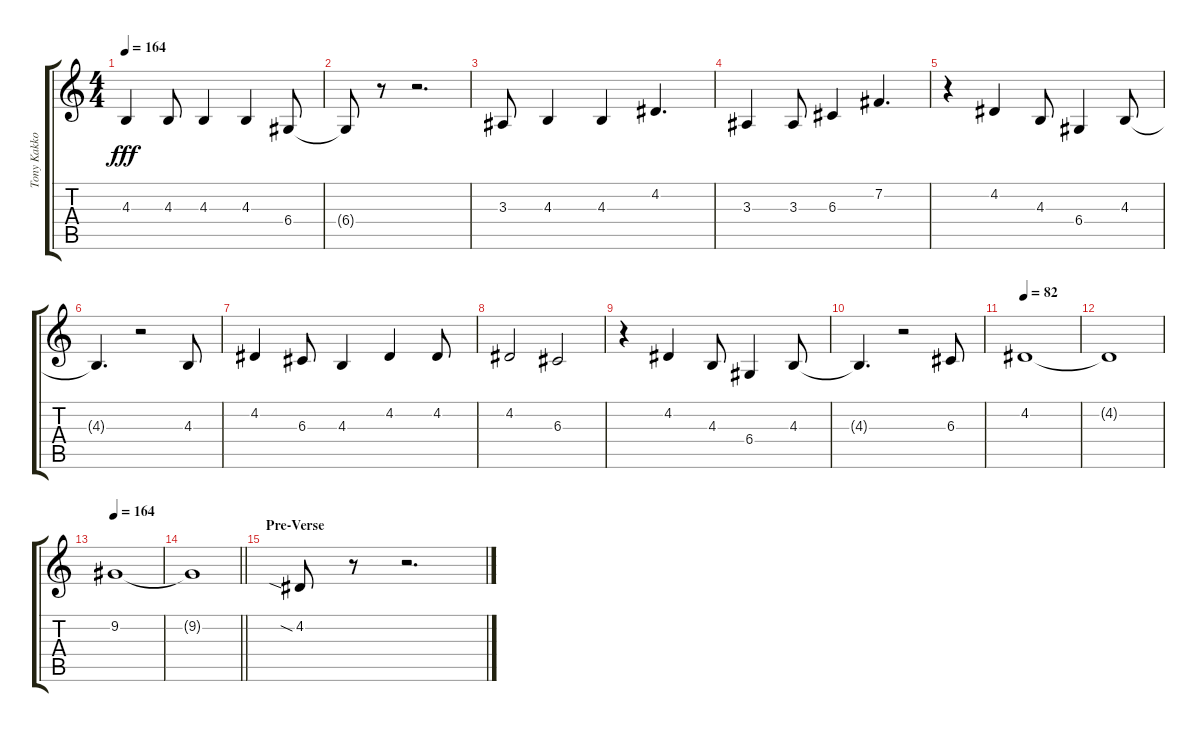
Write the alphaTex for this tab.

\track ("Tony Kakko" "Tony Kakko") {instrument altosax}
\staff {score tabs}
\tuning (E4 B3 G3 D3 A2 E2) {hide}
\ts (4 4)
\tempo 164
\clef g2
\ks c
4.3.4{dy fff} 4.3.8 4.3.4 4.3.4 6.4.8 |
6.4{t}.8 r.8 r.2{d} |
3.3.8 4.3.4 4.3.4 4.2.4{d} |
3.3.4 3.3.8 6.3.4 7.2.4{d} |
r.4 4.2.4 4.3.8 6.4.4 4.3.8 |
4.3{t}.4{d} r.2 4.3.8 |
4.2.4 6.3.8 4.3.4 4.2.4 4.2.8 |
4.2.2 6.3.2 |
r.4 4.2.4 4.3.8 6.4.4 4.3.8 |
4.3{t}.4{d} r.2 6.3.8 |
\tempo 82
4.2.1 |
4.2{t}.1 |
\tempo 164
9.2.1 |
\barLineRight lightlight
9.2{t}.1 |
\section ("" "Pre-Verse")
4.2{sia}.8 r.8 r.2{d}
